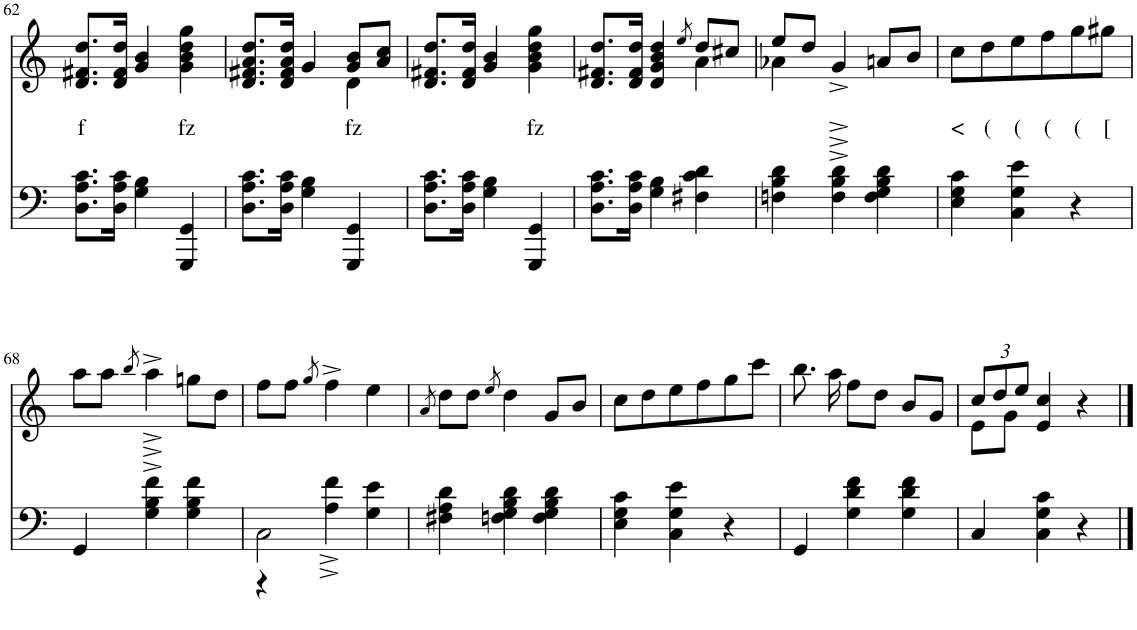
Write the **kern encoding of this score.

**kern	**kern	**text
*part2	*part1	*part1
*staff2	*staff1	*staff1
*I"piano	*I"piano	*
*I'Pno	*I'Pno	*
!!LO:PB:g=z
*clefF4	*clefG2	*
*k[]	*k[]	*
*M3/4	*M3/4	*
=62	=62	=62
!	!	!LO:LY:b
8.D\ 8.A\ 8.c\L	8.d/ 8.f#X/ 8.dd/L	f
16D\ 16A\ 16c\Jk	16d/ 16f#/ 16dd/Jk	.
4G\ 4B\	4g/ 4b/	.
!	!	!LO:LY:b
4GGG/ 4GG/	4g\ 4b\ 4dd\ 4gg\	fz
=63	=63	=63
*	*^	*
8.D\ 8.A\ 8.c\L	8.d/ 8.f#X/ 8.a/ 8.dd/L	2ryy	.
16D\ 16A\ 16c\Jk	16d/ 16f#/ 16a/ 16dd/Jk	.	.
4G\ 4B\	4g/	.	.
!	!	!	!LO:LY:b
4GGG/ 4GG/	8g/ 8b/L	4d\	fz
.	8a/ 8cc/J	.	.
*	*v	*v	*
=64	=64	=64
8.D\ 8.A\ 8.c\L	8.d/ 8.f#X/ 8.dd/L	.
16D\ 16A\ 16c\Jk	16d/ 16f#/ 16dd/Jk	.
4G\ 4B\	4g/ 4b/	.
!	!	!LO:LY:b
4GGG/ 4GG/	4g\ 4b\ 4dd\ 4gg\	fz
=65	=65	=65
*	*^	*
8.D\ 8.A\ 8.c\L	8.d/ 8.f#X/ 8.dd/L	2ryy	.
16D\ 16A\ 16c\Jk	16d/ 16f#/ 16dd/Jk	.	.
4G\ 4B\	4d/ 4g/ 4b/ 4dd/	.	.
.	8qee/	.	.
4F#X\ 4c\ 4d\	8dd/L	4a\	.
.	8cc#X/J	.	.
=66	=66	=66	=66
4Fn\ 4B\ 4d\	8ee/L	4a-X\	.
.	8dd/J	.	.
4F\^ 4B\^ 4d\^	4g^/	2ryy	.
4F\ 4G\ 4B\ 4d\	8an/L	.	.
.	8b/J	.	.
*	*v	*v	*
=67	=67	=67
!	!	!LO:LY:b
4E\ 4G\ 4c\	8cc\L	<
!	!	!LO:LY:b
.	8dd\	(
!	!	!LO:LY:b
4C\ 4G\ 4e\	8ee\	(
!	!	!LO:LY:b
.	8ff\	(
!	!	!LO:LY:b
4r	8gg\	(
!	!	!LO:LY:b
.	8gg#X\J	[
!!LO:LB:g=z
=68	=68	=68
4GG/	8aa\L	.
.	8aa\J	.
.	8qbb/	.
4G\^ 4B\^ 4f\^	4aa^\	.
4G\ 4B\ 4f\	8ggn\L	.
.	8dd\J	.
=69	=69	=69
*^	*	*
2C\	4r	8ff\L	.
.	.	8ff\J	.
.	.	8qgg/	.
.	4A\^ 4f\^	4ff^\	.
4ryy	4G\ 4e\	4ee\	.
*v	*v	*	*
=70	=70	=70
.	8qa/	.
4F#X\ 4A\ 4d\	8dd\L	.
.	8dd\J	.
.	8qee/	.
4Fn\ 4G\ 4B\ 4d\	4dd\	.
4F\ 4G\ 4B\ 4d\	8g/L	.
.	8b/J	.
=71	=71	=71
4E\ 4G\ 4c\	8cc\L	.
.	8dd\	.
4C\ 4G\ 4e\	8ee\	.
.	8ff\	.
4r	8gg\	.
.	8ccc\J	.
=72	=72	=72
4GG/	8.bb\	.
.	16aa\	.
4G\ 4d\ 4f\	8ff\L	.
.	8dd\J	.
4G\ 4d\ 4f\	8b/L	.
.	8g/J	.
=73	=73	=73
*	*Xbrackettup	*
*	*^	*
4C/	12cc/L	8e\L	.
.	12dd/	.	.
.	.	8g\J	.
.	12ee/J	.	.
4C\ 4G\ 4c\	4e/ 4cc/	2ryy	.
4r	4r	.	.
*	*v	*v	*
==	==	==
*-	*-	*-
